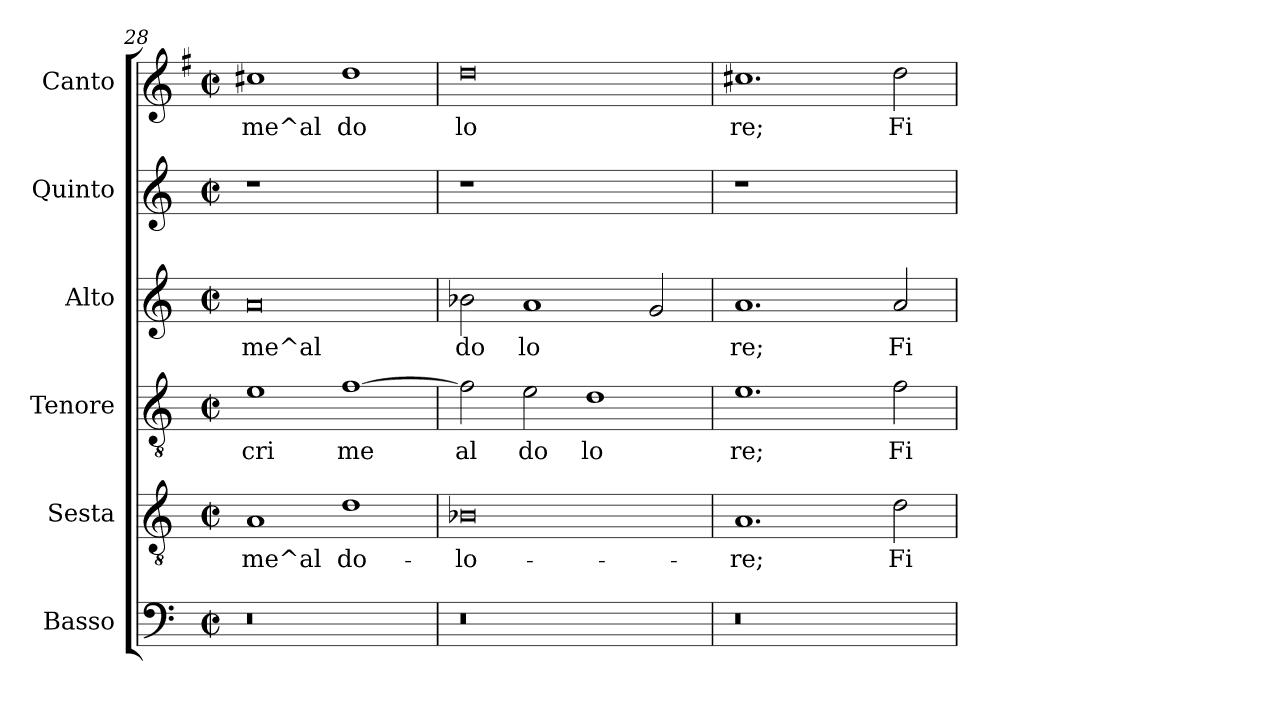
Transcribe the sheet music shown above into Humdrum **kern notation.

**kern	**kern	**text	**kern	**text	**kern	**text	**kern	**kern	**text
*part6	*part5	*part5	*part4	*part4	*part3	*part3	*part2	*part1	*part1
*staff6	*staff5	*staff5	*staff4	*staff4	*staff3	*staff3	*staff2	*staff1	*staff1
*I"Basso	*I"Sesta	*	*I"Tenore	*	*I"Alto	*	*I"Quinto	*I"Canto	*
*clefF4	*clefGv2	*	*clefGv2	*	*clefG2	*	*clefG2	*clefG2	*
*	*	*	*	*	*	*	*	*ITrd-3c-5	*
*k[]	*k[]	*	*k[]	*	*k[]	*	*k[]	*k[]	*
*C:	*C:	*	*C:	*	*C:	*	*C:	*C:	*
*M2/2	*M2/2	*	*M2/2	*	*M2/2	*	*M2/2	*M2/2	*
*met(c|)	*met(c|)	*	*met(c|)	*	*met(c|)	*	*met(c|)	*met(c|)	*
=28	=28	=28	=28	=28	=28	=28	=28	=28	=28
!	!	!LO:LY:b:cj	!	!LO:LY:b:cj	!	!LO:LY:b:cj	!	!	!LO:LY:a:cj
0r	1A	-me^al	1e	cri	0a	me^al	1r	1ff#X	me^al
!	!	!LO:LY:b:cj	!	!LO:LY:b:cj	!	!	!	!	!LO:LY:a:cj
.	1d	do-	[>1f	me	.	.	1ryy	1gg	do
=29	=29	=29	=29	=29	=29	=29	=29	=29	=29
!	!	!LO:LY:b:cj	!	!LO:LY:b:cj	!	!LO:LY:b:cj	!	!	!LO:LY:a:cj
0r	0B-X	-lo-	2f\]	al	2b-X\	do	1r	0gg	lo
!	!	!	!	!LO:LY:b:cj	!	!LO:LY:b:cj	!	!	!
.	.	.	2e\	do	1a	lo	.	.	.
!	!	!	!	!LO:LY:b:cj	!	!	!	!	!
.	.	.	1d	lo	.	.	1ryy	.	.
!	!	!	!	!	!	!LO:LY:b:cj	!	!	!
.	.	.	.	.	2g/	.	.	.	.
!!LO:PB:g=z
=30	=30	=30	=30	=30	=30	=30	=30	=30	=30
!	!	!LO:LY:b:cj	!	!LO:LY:b:cj	!	!LO:LY:b:cj	!	!	!LO:LY:b:cj
0r	1.A	-re;	1.e	re;	1.a	re;	1r	1.ff#X	re;
.	.	.	.	.	.	.	1ryy	.	.
!	!	!LO:LY:b:cj	!	!LO:LY:b:cj	!	!LO:LY:b:cj	!	!	!LO:LY:b:cj
.	2d\	Fi	2f\	Fi	2a/	Fi-	.	2gg\	Fi
=	=	=	=	=	=	=	=	=	=
*-	*-	*-	*-	*-	*-	*-	*-	*-	*-
